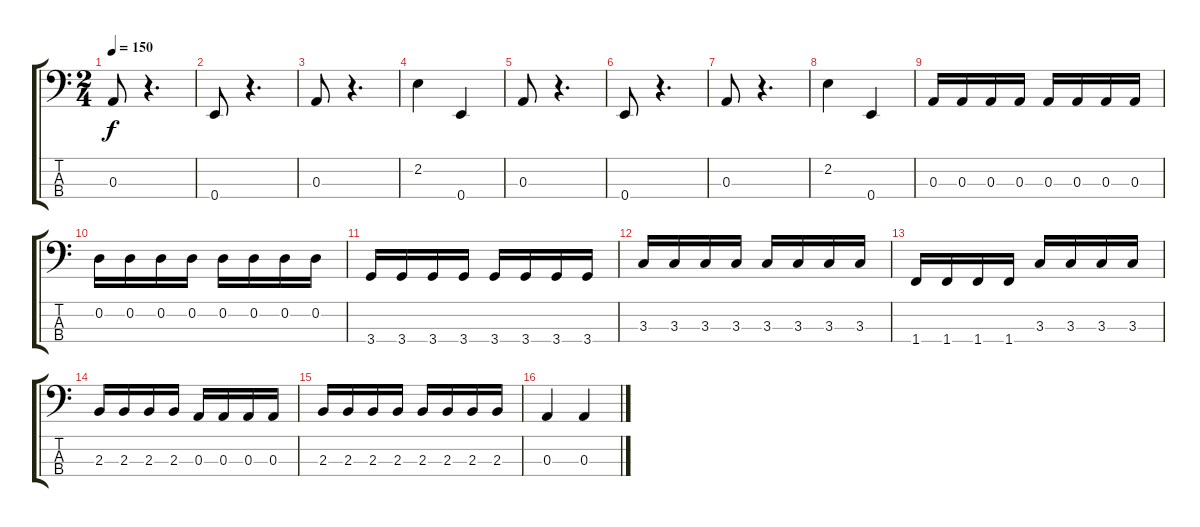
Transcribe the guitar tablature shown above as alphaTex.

\track "" {instrument electricbassfinger}
\staff {score tabs}
\tuning (G2 D2 A1 E1) {hide}
\ts (2 4)
\tempo 150
\clef f4
\ks c
0.3.8{dy f} r.4{d} |
0.4.8 r.4{d} |
0.3.8 r.4{d} |
2.2.4 0.4.4 |
0.3.8 r.4{d} |
0.4.8 r.4{d} |
0.3.8 r.4{d} |
2.2.4 0.4.4 |
0.3.16 0.3.16 0.3.16 0.3.16 0.3.16 0.3.16 0.3.16 0.3.16 |
0.2.16 0.2.16 0.2.16 0.2.16 0.2.16 0.2.16 0.2.16 0.2.16 |
3.4.16 3.4.16 3.4.16 3.4.16 3.4.16 3.4.16 3.4.16 3.4.16 |
3.3.16 3.3.16 3.3.16 3.3.16 3.3.16 3.3.16 3.3.16 3.3.16 |
1.4.16 1.4.16 1.4.16 1.4.16 3.3.16 3.3.16 3.3.16 3.3.16 |
2.3.16 2.3.16 2.3.16 2.3.16 0.3.16 0.3.16 0.3.16 0.3.16 |
2.3.16 2.3.16 2.3.16 2.3.16 2.3.16 2.3.16 2.3.16 2.3.16 |
0.3.4 0.3.4
